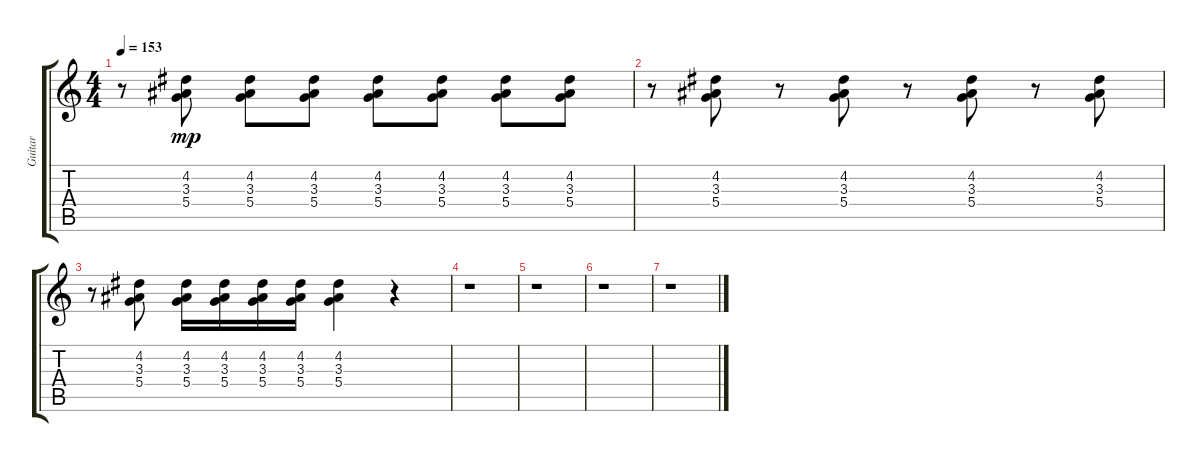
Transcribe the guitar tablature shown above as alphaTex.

\track ("Guitar" "Guitar") {instrument electricguitarclean}
\staff {score tabs}
\tuning (E4 B3 G3 D3 A2 E2) {hide}
\ts (4 4)
\tempo 153
\clef g2
\ks c
r.8{dy mp} (4.2 3.3 5.4).8 (4.2 3.3 5.4).8 (4.2 3.3 5.4).8 (4.2 3.3 5.4).8 (4.2 3.3 5.4).8 (4.2 3.3 5.4).8 (4.2 3.3 5.4).8 |
r.8 (4.2 3.3 5.4).8 r.8 (4.2 3.3 5.4).8 r.8 (4.2 3.3 5.4).8 r.8 (4.2 3.3 5.4).8 |
r.8 (4.2 3.3 5.4).8 (4.2 3.3 5.4).16 (4.2 3.3 5.4).16 (4.2 3.3 5.4).16 (4.2 3.3 5.4).16 (4.2 3.3 5.4).4 r.4 |
r.1 |
r.1 |
r.1 |
r.1
